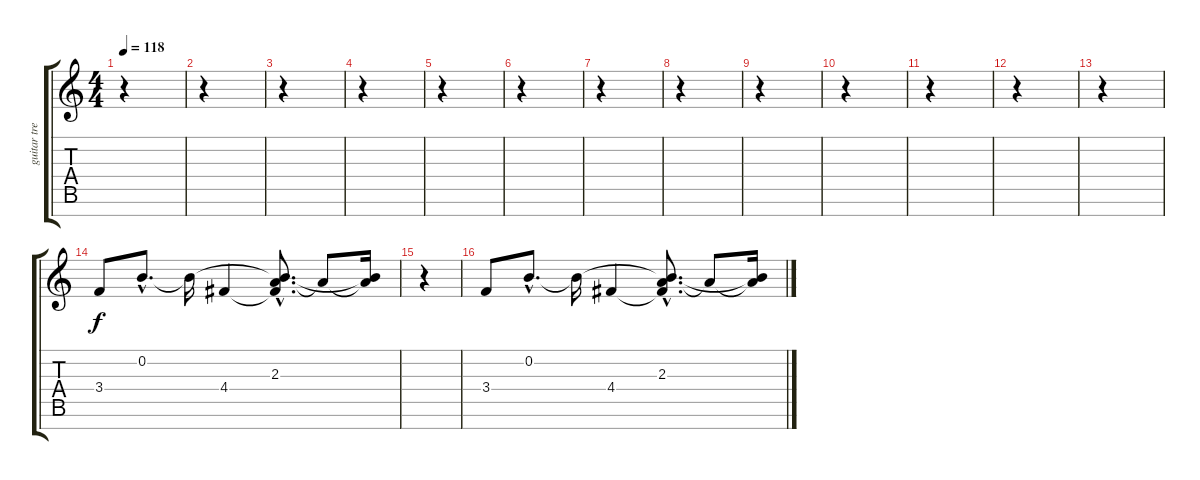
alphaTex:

\track ("guitar tremolo" "guitar tre") {instrument acousticguitarsteel}
\staff {score tabs}
\tuning (E4 B3 G3 D3 A2 E2 B1) {hide}
\ts (4 4)
\tempo 118
\clef g2
\ks c
r.4{dy f instrument acousticguitarsteel} |
r.4 |
r.4 |
r.4 |
r.4 |
r.4 |
r.4 |
r.4 |
r.4 |
r.4 |
r.4 |
r.4 |
r.4 |
3.4.8 0.2{hac}.8{d} 0.2{t}.16 4.4.4 (0.2{hac t} 2.3{hac} 4.4{hac t}).8{d} 2.3{t}.8 (0.2{t} 2.3{t}).16 |
r.4 |
3.4.8 0.2{hac}.8{d} 0.2{t}.16 4.4.4 (0.2{hac t} 2.3{hac} 4.4{hac t}).8{d} 2.3{t}.8 (0.2{t} 2.3{t}).16
